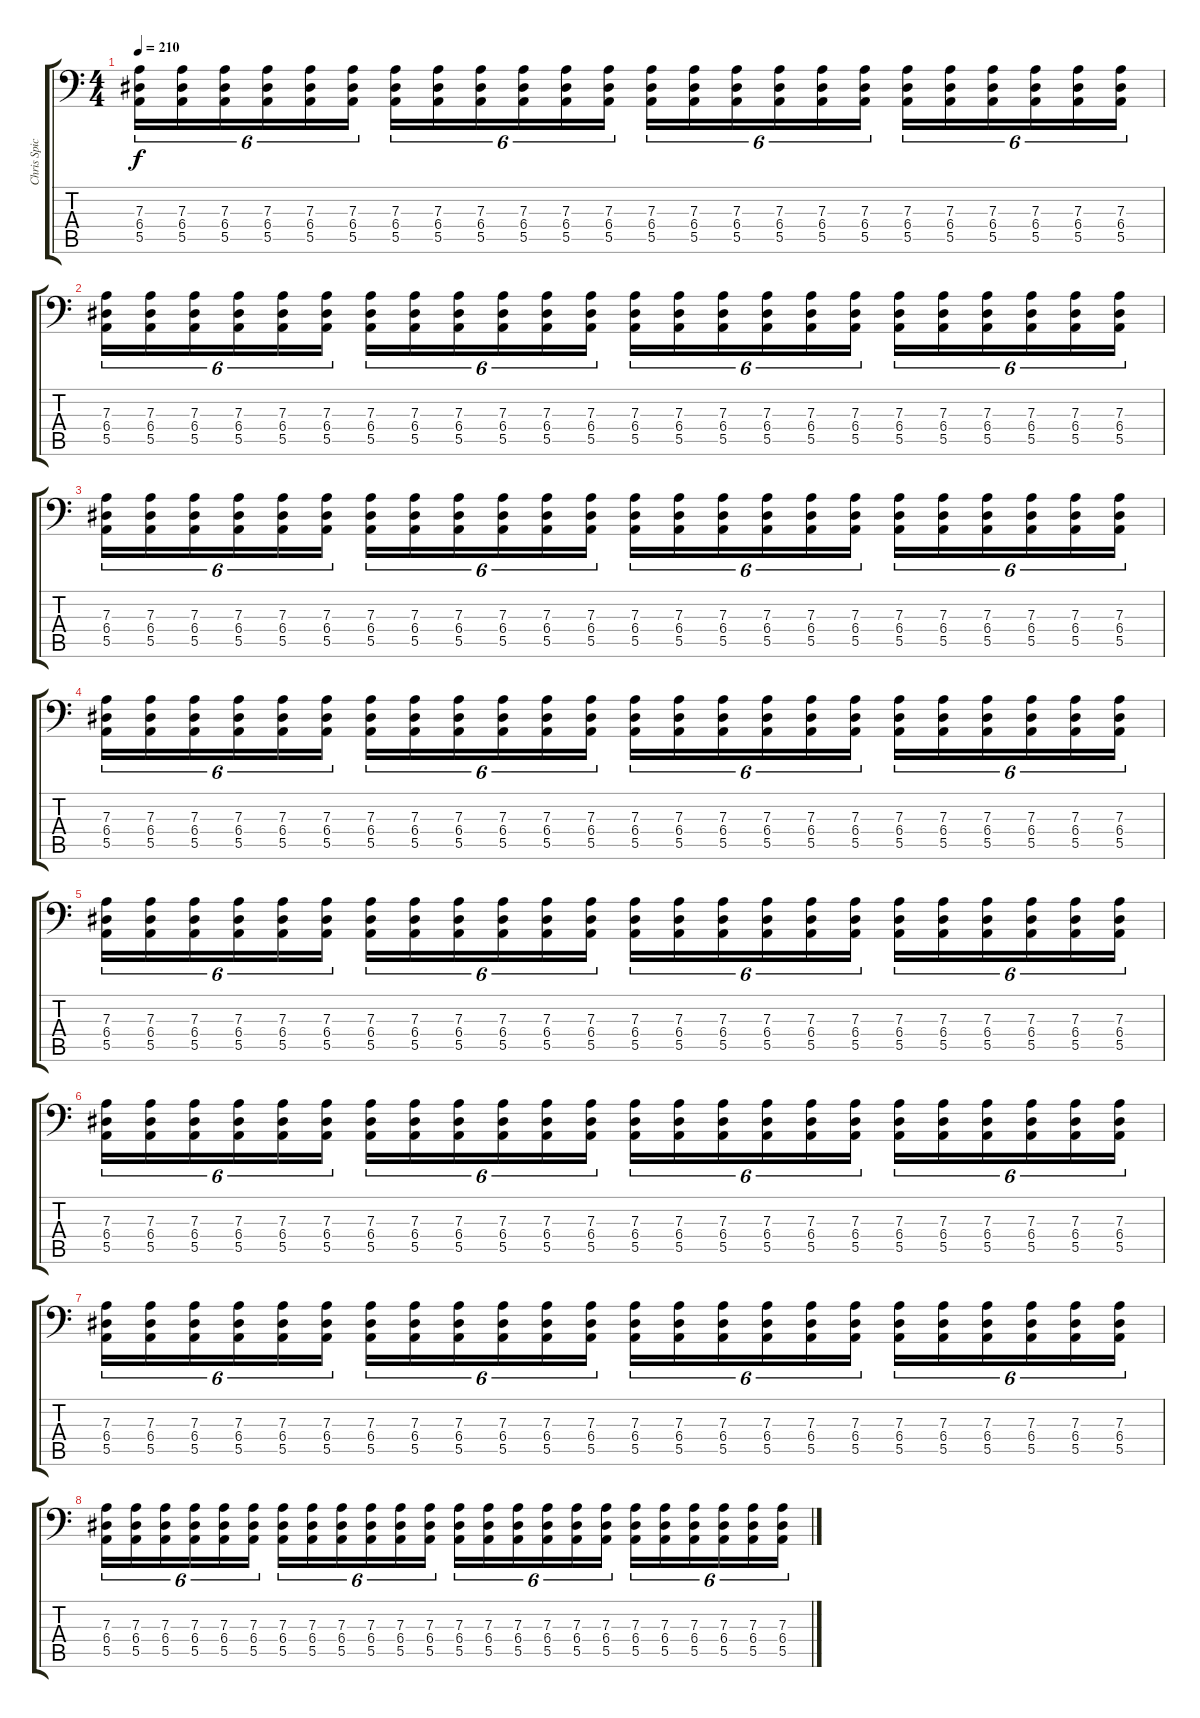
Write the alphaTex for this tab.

\track ("Chris Spicuzza" "Chris Spic") {instrument lead2sawtooth}
\staff {score tabs}
\tuning (B3 Gb3 D3 A2 E2 A1) {hide}
\ts (4 4)
\tempo 210
\clef f4
\ks c
(7.3 6.4 5.5).16{tu (6 4) dy f} (7.3 6.4 5.5).16{tu (6 4)} (7.3 6.4 5.5).16{tu (6 4)} (7.3 6.4 5.5).16{tu (6 4)} (7.3 6.4 5.5).16{tu (6 4)} (7.3 6.4 5.5).16{tu (6 4)} (7.3 6.4 5.5).16{tu (6 4)} (7.3 6.4 5.5).16{tu (6 4)} (7.3 6.4 5.5).16{tu (6 4)} (7.3 6.4 5.5).16{tu (6 4)} (7.3 6.4 5.5).16{tu (6 4)} (7.3 6.4 5.5).16{tu (6 4)} (7.3 6.4 5.5).16{tu (6 4)} (7.3 6.4 5.5).16{tu (6 4)} (7.3 6.4 5.5).16{tu (6 4)} (7.3 6.4 5.5).16{tu (6 4)} (7.3 6.4 5.5).16{tu (6 4)} (7.3 6.4 5.5).16{tu (6 4)} (7.3 6.4 5.5).16{tu (6 4)} (7.3 6.4 5.5).16{tu (6 4)} (7.3 6.4 5.5).16{tu (6 4)} (7.3 6.4 5.5).16{tu (6 4)} (7.3 6.4 5.5).16{tu (6 4)} (7.3 6.4 5.5).16{tu (6 4)} |
(7.3 6.4 5.5).16{tu (6 4)} (7.3 6.4 5.5).16{tu (6 4)} (7.3 6.4 5.5).16{tu (6 4)} (7.3 6.4 5.5).16{tu (6 4)} (7.3 6.4 5.5).16{tu (6 4)} (7.3 6.4 5.5).16{tu (6 4)} (7.3 6.4 5.5).16{tu (6 4)} (7.3 6.4 5.5).16{tu (6 4)} (7.3 6.4 5.5).16{tu (6 4)} (7.3 6.4 5.5).16{tu (6 4)} (7.3 6.4 5.5).16{tu (6 4)} (7.3 6.4 5.5).16{tu (6 4)} (7.3 6.4 5.5).16{tu (6 4)} (7.3 6.4 5.5).16{tu (6 4)} (7.3 6.4 5.5).16{tu (6 4)} (7.3 6.4 5.5).16{tu (6 4)} (7.3 6.4 5.5).16{tu (6 4)} (7.3 6.4 5.5).16{tu (6 4)} (7.3 6.4 5.5).16{tu (6 4)} (7.3 6.4 5.5).16{tu (6 4)} (7.3 6.4 5.5).16{tu (6 4)} (7.3 6.4 5.5).16{tu (6 4)} (7.3 6.4 5.5).16{tu (6 4)} (7.3 6.4 5.5).16{tu (6 4)} |
(7.3 6.4 5.5).16{tu (6 4)} (7.3 6.4 5.5).16{tu (6 4)} (7.3 6.4 5.5).16{tu (6 4)} (7.3 6.4 5.5).16{tu (6 4)} (7.3 6.4 5.5).16{tu (6 4)} (7.3 6.4 5.5).16{tu (6 4)} (7.3 6.4 5.5).16{tu (6 4)} (7.3 6.4 5.5).16{tu (6 4)} (7.3 6.4 5.5).16{tu (6 4)} (7.3 6.4 5.5).16{tu (6 4)} (7.3 6.4 5.5).16{tu (6 4)} (7.3 6.4 5.5).16{tu (6 4)} (7.3 6.4 5.5).16{tu (6 4)} (7.3 6.4 5.5).16{tu (6 4)} (7.3 6.4 5.5).16{tu (6 4)} (7.3 6.4 5.5).16{tu (6 4)} (7.3 6.4 5.5).16{tu (6 4)} (7.3 6.4 5.5).16{tu (6 4)} (7.3 6.4 5.5).16{tu (6 4)} (7.3 6.4 5.5).16{tu (6 4)} (7.3 6.4 5.5).16{tu (6 4)} (7.3 6.4 5.5).16{tu (6 4)} (7.3 6.4 5.5).16{tu (6 4)} (7.3 6.4 5.5).16{tu (6 4)} |
(7.3 6.4 5.5).16{tu (6 4)} (7.3 6.4 5.5).16{tu (6 4)} (7.3 6.4 5.5).16{tu (6 4)} (7.3 6.4 5.5).16{tu (6 4)} (7.3 6.4 5.5).16{tu (6 4)} (7.3 6.4 5.5).16{tu (6 4)} (7.3 6.4 5.5).16{tu (6 4)} (7.3 6.4 5.5).16{tu (6 4)} (7.3 6.4 5.5).16{tu (6 4)} (7.3 6.4 5.5).16{tu (6 4)} (7.3 6.4 5.5).16{tu (6 4)} (7.3 6.4 5.5).16{tu (6 4)} (7.3 6.4 5.5).16{tu (6 4)} (7.3 6.4 5.5).16{tu (6 4)} (7.3 6.4 5.5).16{tu (6 4)} (7.3 6.4 5.5).16{tu (6 4)} (7.3 6.4 5.5).16{tu (6 4)} (7.3 6.4 5.5).16{tu (6 4)} (7.3 6.4 5.5).16{tu (6 4)} (7.3 6.4 5.5).16{tu (6 4)} (7.3 6.4 5.5).16{tu (6 4)} (7.3 6.4 5.5).16{tu (6 4)} (7.3 6.4 5.5).16{tu (6 4)} (7.3 6.4 5.5).16{tu (6 4)} |
(7.3 6.4 5.5).16{tu (6 4)} (7.3 6.4 5.5).16{tu (6 4)} (7.3 6.4 5.5).16{tu (6 4)} (7.3 6.4 5.5).16{tu (6 4)} (7.3 6.4 5.5).16{tu (6 4)} (7.3 6.4 5.5).16{tu (6 4)} (7.3 6.4 5.5).16{tu (6 4)} (7.3 6.4 5.5).16{tu (6 4)} (7.3 6.4 5.5).16{tu (6 4)} (7.3 6.4 5.5).16{tu (6 4)} (7.3 6.4 5.5).16{tu (6 4)} (7.3 6.4 5.5).16{tu (6 4)} (7.3 6.4 5.5).16{tu (6 4)} (7.3 6.4 5.5).16{tu (6 4)} (7.3 6.4 5.5).16{tu (6 4)} (7.3 6.4 5.5).16{tu (6 4)} (7.3 6.4 5.5).16{tu (6 4)} (7.3 6.4 5.5).16{tu (6 4)} (7.3 6.4 5.5).16{tu (6 4)} (7.3 6.4 5.5).16{tu (6 4)} (7.3 6.4 5.5).16{tu (6 4)} (7.3 6.4 5.5).16{tu (6 4)} (7.3 6.4 5.5).16{tu (6 4)} (7.3 6.4 5.5).16{tu (6 4)} |
(7.3 6.4 5.5).16{tu (6 4)} (7.3 6.4 5.5).16{tu (6 4)} (7.3 6.4 5.5).16{tu (6 4)} (7.3 6.4 5.5).16{tu (6 4)} (7.3 6.4 5.5).16{tu (6 4)} (7.3 6.4 5.5).16{tu (6 4)} (7.3 6.4 5.5).16{tu (6 4)} (7.3 6.4 5.5).16{tu (6 4)} (7.3 6.4 5.5).16{tu (6 4)} (7.3 6.4 5.5).16{tu (6 4)} (7.3 6.4 5.5).16{tu (6 4)} (7.3 6.4 5.5).16{tu (6 4)} (7.3 6.4 5.5).16{tu (6 4)} (7.3 6.4 5.5).16{tu (6 4)} (7.3 6.4 5.5).16{tu (6 4)} (7.3 6.4 5.5).16{tu (6 4)} (7.3 6.4 5.5).16{tu (6 4)} (7.3 6.4 5.5).16{tu (6 4)} (7.3 6.4 5.5).16{tu (6 4)} (7.3 6.4 5.5).16{tu (6 4)} (7.3 6.4 5.5).16{tu (6 4)} (7.3 6.4 5.5).16{tu (6 4)} (7.3 6.4 5.5).16{tu (6 4)} (7.3 6.4 5.5).16{tu (6 4)} |
(7.3 6.4 5.5).16{tu (6 4)} (7.3 6.4 5.5).16{tu (6 4)} (7.3 6.4 5.5).16{tu (6 4)} (7.3 6.4 5.5).16{tu (6 4)} (7.3 6.4 5.5).16{tu (6 4)} (7.3 6.4 5.5).16{tu (6 4)} (7.3 6.4 5.5).16{tu (6 4)} (7.3 6.4 5.5).16{tu (6 4)} (7.3 6.4 5.5).16{tu (6 4)} (7.3 6.4 5.5).16{tu (6 4)} (7.3 6.4 5.5).16{tu (6 4)} (7.3 6.4 5.5).16{tu (6 4)} (7.3 6.4 5.5).16{tu (6 4)} (7.3 6.4 5.5).16{tu (6 4)} (7.3 6.4 5.5).16{tu (6 4)} (7.3 6.4 5.5).16{tu (6 4)} (7.3 6.4 5.5).16{tu (6 4)} (7.3 6.4 5.5).16{tu (6 4)} (7.3 6.4 5.5).16{tu (6 4)} (7.3 6.4 5.5).16{tu (6 4)} (7.3 6.4 5.5).16{tu (6 4)} (7.3 6.4 5.5).16{tu (6 4)} (7.3 6.4 5.5).16{tu (6 4)} (7.3 6.4 5.5).16{tu (6 4)} |
(7.3 6.4 5.5).16{tu (6 4)} (7.3 6.4 5.5).16{tu (6 4)} (7.3 6.4 5.5).16{tu (6 4)} (7.3 6.4 5.5).16{tu (6 4)} (7.3 6.4 5.5).16{tu (6 4)} (7.3 6.4 5.5).16{tu (6 4)} (7.3 6.4 5.5).16{tu (6 4)} (7.3 6.4 5.5).16{tu (6 4)} (7.3 6.4 5.5).16{tu (6 4)} (7.3 6.4 5.5).16{tu (6 4)} (7.3 6.4 5.5).16{tu (6 4)} (7.3 6.4 5.5).16{tu (6 4)} (7.3 6.4 5.5).16{tu (6 4)} (7.3 6.4 5.5).16{tu (6 4)} (7.3 6.4 5.5).16{tu (6 4)} (7.3 6.4 5.5).16{tu (6 4)} (7.3 6.4 5.5).16{tu (6 4)} (7.3 6.4 5.5).16{tu (6 4)} (7.3 6.4 5.5).16{tu (6 4)} (7.3 6.4 5.5).16{tu (6 4)} (7.3 6.4 5.5).16{tu (6 4)} (7.3 6.4 5.5).16{tu (6 4)} (7.3 6.4 5.5).16{tu (6 4)} (7.3 6.4 5.5).16{tu (6 4)}
